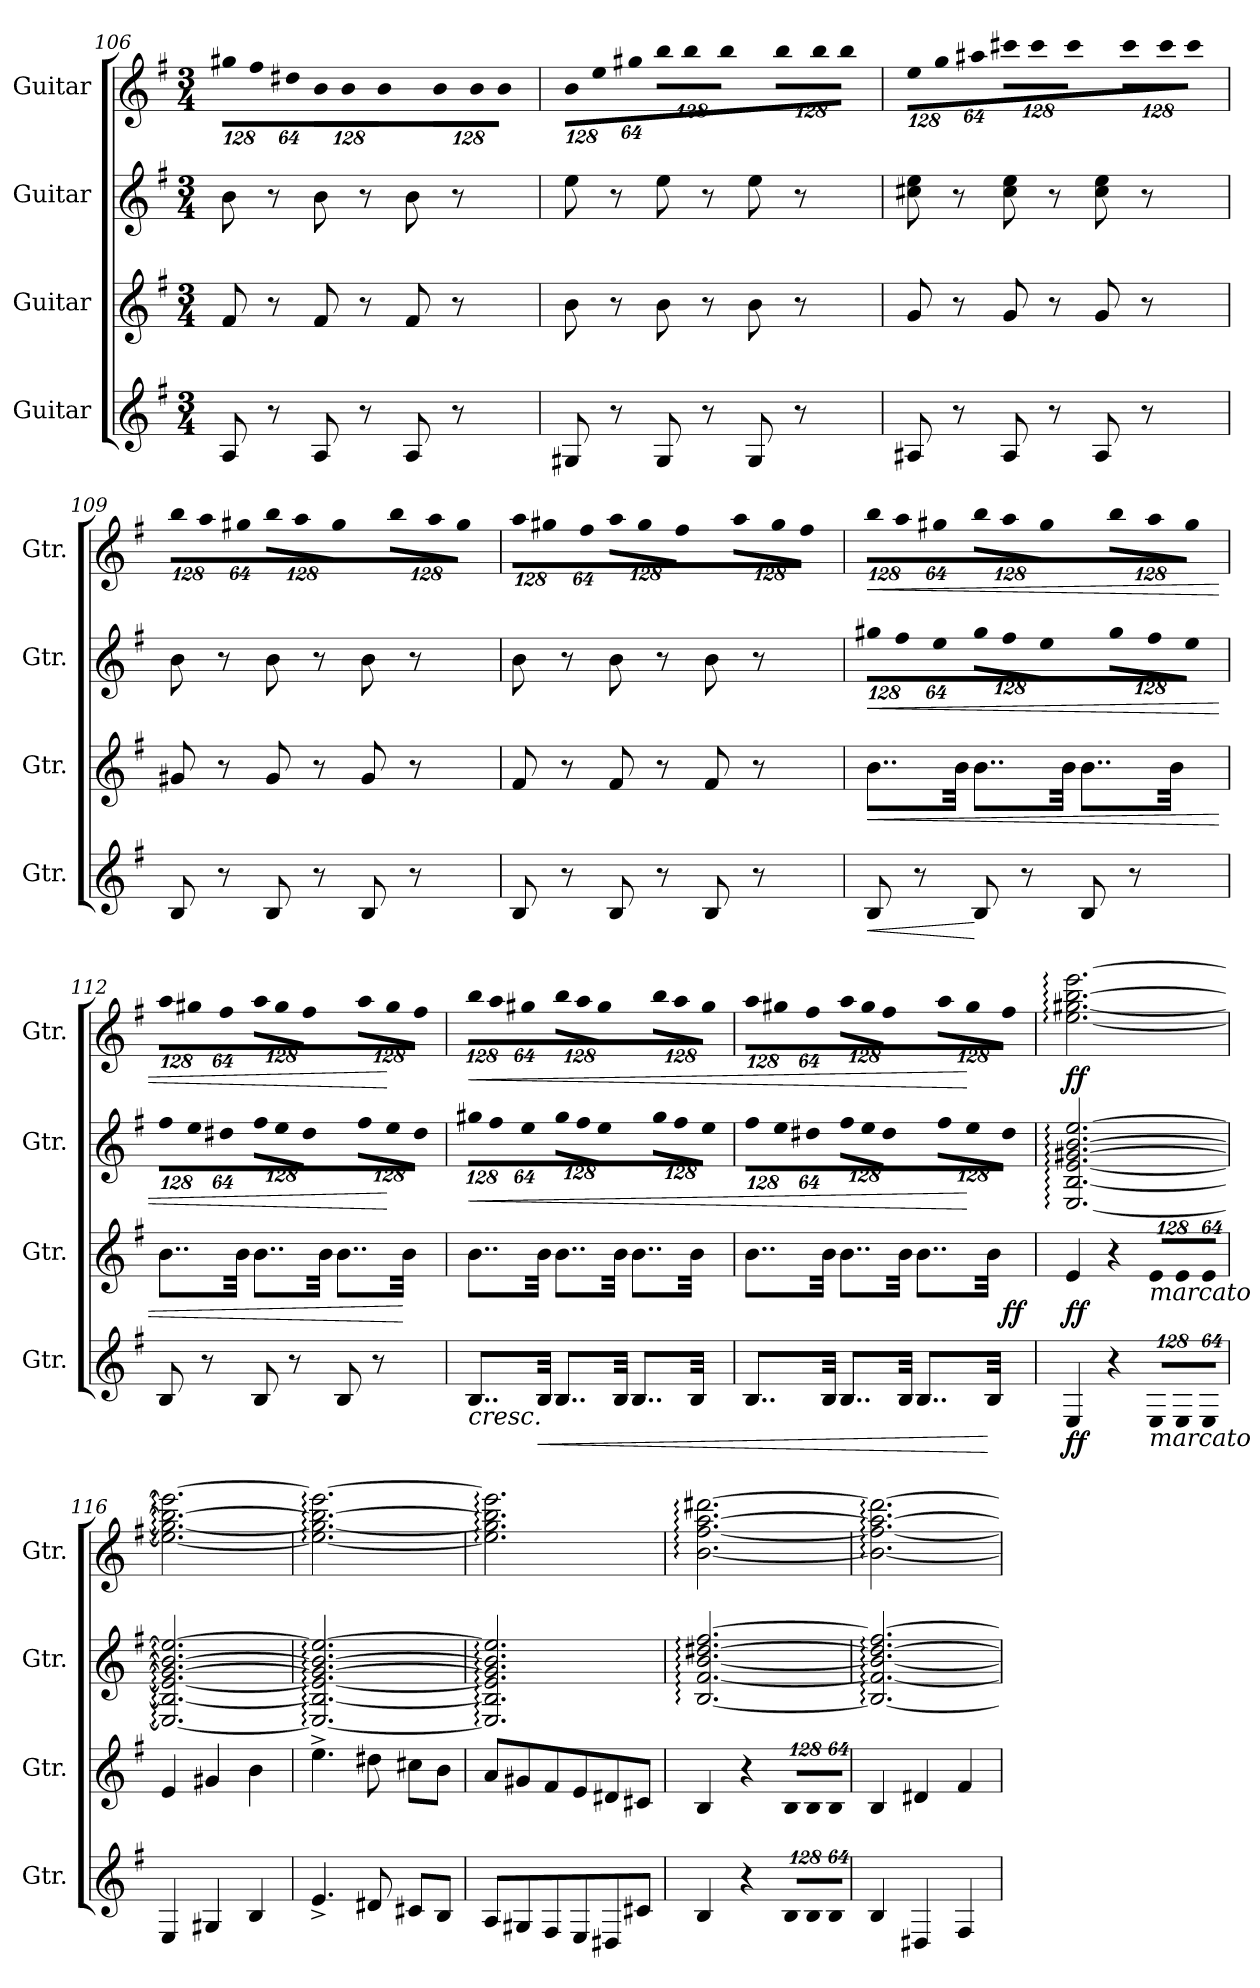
**kern	**dynam	**kern	**dynam	**kern	**dynam	**kern	**dynam
*part4	*part4	*part3	*part3	*part2	*part2	*part1	*part1
*staff4	*staff4	*staff3	*staff3	*staff2	*staff2	*staff1	*staff1
*I"Guitar	*	*I"Guitar	*	*I"Guitar	*	*I"Guitar	*
*I'Gtr.	*	*I'Gtr.	*	*I'Gtr.	*	*I'Gtr.	*
!!LO:PB:g=z
*clefG2	*	*clefG2	*	*clefG2	*	*clefG2	*
*ITrd7c12	*	*ITrd7c12	*	*ITrd7c12	*	*ITrd7c12	*
*k[f#]	*	*k[f#]	*	*k[f#]	*	*k[f#]	*
*G:	*	*G:	*	*G:	*	*G:	*
*M3/4	*	*M3/4	*	*M3/4	*	*M3/4	*
*	*	*	*	*	*	*Xbrackettup	*
=106	=106	=106	=106	=106	=106	=106	=106
!	!	!	!	!	!	!LO:N:vis=8	!
8AAi/	.	8F#i/	.	8Bi\	.	1024%85g#Xi\L	.
!	!	!	!	!	!	!LO:N:vis=8	!
.	.	.	.	.	.	1024%85f#i\	.
8r	.	8r	.	8r	.	.	.
!	!	!	!	!	!	!LO:N:vis=8	!
.	.	.	.	.	.	512%43d#Xi\J	.
!	!	!	!	!	!	!LO:N:vis=8	!
8AAi/	.	8F#i/	.	8Bi\	.	1024%85Bi\L	.
!	!	!	!	!	!	!LO:N:vis=8	!
.	.	.	.	.	.	1024%85Bi\	.
8r	.	8r	.	8r	.	.	.
!	!	!	!	!	!	!LO:N:vis=8	!
.	.	.	.	.	.	512%43Bi\J	.
!	!	!	!	!	!	!LO:N:vis=8	!
8AAi/	.	8F#i/	.	8Bi\	.	1024%85Bi\L	.
!	!	!	!	!	!	!LO:N:vis=8	!
.	.	.	.	.	.	1024%85Bi\	.
8r	.	8r	.	8r	.	.	.
!	!	!	!	!	!	!LO:N:vis=8	!
.	.	.	.	.	.	512%43Bi\J	.
=107	=107	=107	=107	=107	=107	=107	=107
!	!	!	!	!	!	!LO:N:vis=8	!
8GG#Xi/	.	8Bi\	.	8ei\	.	1024%85Bi\L	.
!	!	!	!	!	!	!LO:N:vis=8	!
.	.	.	.	.	.	1024%85ei\	.
8r	.	8r	.	8r	.	.	.
!	!	!	!	!	!	!LO:N:vis=8	!
.	.	.	.	.	.	512%43g#Xi\J	.
!	!	!	!	!	!	!LO:N:vis=8	!
8GG#i/	.	8Bi\	.	8ei\	.	1024%85bi\L	.
!	!	!	!	!	!	!LO:N:vis=8	!
.	.	.	.	.	.	1024%85bi\	.
8r	.	8r	.	8r	.	.	.
!	!	!	!	!	!	!LO:N:vis=8	!
.	.	.	.	.	.	512%43bi\J	.
!	!	!	!	!	!	!LO:N:vis=8	!
8GG#i/	.	8Bi\	.	8ei\	.	1024%85bi\L	.
!	!	!	!	!	!	!LO:N:vis=8	!
.	.	.	.	.	.	1024%85bi\	.
8r	.	8r	.	8r	.	.	.
!	!	!	!	!	!	!LO:N:vis=8	!
.	.	.	.	.	.	512%43bi\J	.
=108	=108	=108	=108	=108	=108	=108	=108
!	!	!	!	!	!	!LO:N:vis=8	!
8AA#Xi/	.	8Gi/	.	8c#Xi\ 8ei	.	1024%85ei\L	.
!	!	!	!	!	!	!LO:N:vis=8	!
.	.	.	.	.	.	1024%85gi\	.
8r	.	8r	.	8r	.	.	.
!	!	!	!	!	!	!LO:N:vis=8	!
.	.	.	.	.	.	512%43a#Xi\J	.
!	!	!	!	!	!	!LO:N:vis=8	!
8AA#i/	.	8Gi/	.	8c#i\ 8ei	.	1024%85cc#Xi\L	.
!	!	!	!	!	!	!LO:N:vis=8	!
.	.	.	.	.	.	1024%85cc#i\	.
8r	.	8r	.	8r	.	.	.
!	!	!	!	!	!	!LO:N:vis=8	!
.	.	.	.	.	.	512%43cc#i\J	.
!	!	!	!	!	!	!LO:N:vis=8	!
8AA#i/	.	8Gi/	.	8c#i\ 8ei	.	1024%85cc#i\L	.
!	!	!	!	!	!	!LO:N:vis=8	!
.	.	.	.	.	.	1024%85cc#i\	.
8r	.	8r	.	8r	.	.	.
!	!	!	!	!	!	!LO:N:vis=8	!
.	.	.	.	.	.	512%43cc#i\J	.
=109	=109	=109	=109	=109	=109	=109	=109
!	!	!	!	!	!	!LO:N:vis=8	!
8BBi/	.	8G#Xi/	.	8Bi\	.	1024%85bi\L	.
!	!	!	!	!	!	!LO:N:vis=8	!
.	.	.	.	.	.	1024%85ai\	.
8r	.	8r	.	8r	.	.	.
!	!	!	!	!	!	!LO:N:vis=8	!
.	.	.	.	.	.	512%43g#Xi\J	.
!	!	!	!	!	!	!LO:N:vis=8	!
8BBi/	.	8G#i/	.	8Bi\	.	1024%85bi\L	.
!	!	!	!	!	!	!LO:N:vis=8	!
.	.	.	.	.	.	1024%85ai\	.
8r	.	8r	.	8r	.	.	.
!	!	!	!	!	!	!LO:N:vis=8	!
.	.	.	.	.	.	512%43g#i\J	.
!	!	!	!	!	!	!LO:N:vis=8	!
8BBi/	.	8G#i/	.	8Bi\	.	1024%85bi\L	.
!	!	!	!	!	!	!LO:N:vis=8	!
.	.	.	.	.	.	1024%85ai\	.
8r	.	8r	.	8r	.	.	.
!	!	!	!	!	!	!LO:N:vis=8	!
.	.	.	.	.	.	512%43g#i\J	.
!!LO:LB:g=z
=110	=110	=110	=110	=110	=110	=110	=110
!	!	!	!	!	!	!LO:N:vis=8	!
8BBi/	.	8F#i/	.	8Bi\	.	1024%85ai\L	.
!	!	!	!	!	!	!LO:N:vis=8	!
.	.	.	.	.	.	1024%85g#Xi\	.
8r	.	8r	.	8r	.	.	.
!	!	!	!	!	!	!LO:N:vis=8	!
.	.	.	.	.	.	512%43f#i\J	.
!	!	!	!	!	!	!LO:N:vis=8	!
8BBi/	.	8F#i/	.	8Bi\	.	1024%85ai\L	.
!	!	!	!	!	!	!LO:N:vis=8	!
.	.	.	.	.	.	1024%85g#i\	.
8r	.	8r	.	8r	.	.	.
!	!	!	!	!	!	!LO:N:vis=8	!
.	.	.	.	.	.	512%43f#i\J	.
!	!	!	!	!	!	!LO:N:vis=8	!
8BBi/	.	8F#i/	.	8Bi\	.	1024%85ai\L	.
!	!	!	!	!	!	!LO:N:vis=8	!
.	.	.	.	.	.	1024%85g#i\	.
8r	.	8r	.	8r	.	.	.
!	!	!	!	!	!	!LO:N:vis=8	!
.	.	.	.	.	.	512%43f#i\J	.
=111	=111	=111	=111	=111	=111	=111	=111
!	!LO:HP:b	!	!	!	!	!	!
!	!LO:HP:n=1:b	!	!LO:HP:b	!	!	!	!
*	*	*	*	*Xbrackettup	*	*	*
!	!	!	!	!LO:N:vis=8	!LO:HP:b	!LO:N:vis=8	!LO:HP:b
8BBi/	< <	8..Bi\L	<	1024%85g#Xi\L	<	1024%85bi\L	<
!	!	!	!	!LO:N:vis=8	!	!LO:N:vis=8	!
.	.	.	.	1024%85f#i\	.	1024%85ai\	.
8r	.	.	.	.	.	.	.
!	!	!	!	!LO:N:vis=8	!	!LO:N:vis=8	!
.	.	.	.	512%43ei\J	.	512%43g#Xi\J	.
.	.	32Bi\Jkk	.	.	.	.	.
!	!	!	!	!LO:N:vis=8	!	!LO:N:vis=8	!
8BBi/	[	8..Bi\L	.	1024%85g#i\L	.	1024%85bi\L	.
!	!	!	!	!LO:N:vis=8	!	!LO:N:vis=8	!
.	.	.	.	1024%85f#i\	.	1024%85ai\	.
8r	.	.	.	.	.	.	.
!	!	!	!	!LO:N:vis=8	!	!LO:N:vis=8	!
.	.	.	.	512%43ei\J	.	512%43g#i\J	.
.	.	32Bi\Jkk	.	.	.	.	.
!	!	!	!	!LO:N:vis=8	!	!LO:N:vis=8	!
8BBi/	.	8..Bi\L	.	1024%85g#i\L	.	1024%85bi\L	.
!	!	!	!	!LO:N:vis=8	!	!LO:N:vis=8	!
.	.	.	.	1024%85f#i\	.	1024%85ai\	.
8r	.	.	.	.	.	.	.
!	!	!	!	!LO:N:vis=8	!	!LO:N:vis=8	!
.	.	.	.	512%43ei\J	.	512%43g#i\J	.
.	.	32Bi\Jkk	.	.	.	.	.
=112	=112	=112	=112	=112	=112	=112	=112
!	!	!	!	!LO:N:vis=8	!	!LO:N:vis=8	!
8BBi/	.	8..Bi\L	.	1024%85f#i\L	.	1024%85ai\L	.
!	!	!	!	!LO:N:vis=8	!	!LO:N:vis=8	!
.	.	.	.	1024%85ei\	.	1024%85g#Xi\	.
8r	.	.	.	.	.	.	.
!	!	!	!	!LO:N:vis=8	!	!LO:N:vis=8	!
.	.	.	.	512%43d#Xi\J	.	512%43f#i\J	.
.	.	32Bi\Jkk	.	.	.	.	.
!	!	!	!	!LO:N:vis=8	!	!LO:N:vis=8	!
8BBi/	.	8..Bi\L	.	1024%85f#i\L	.	1024%85ai\L	.
!	!	!	!	!LO:N:vis=8	!	!LO:N:vis=8	!
.	.	.	.	1024%85ei\	.	1024%85g#i\	.
8r	.	.	.	.	.	.	.
!	!	!	!	!LO:N:vis=8	!	!LO:N:vis=8	!
.	.	.	.	512%43d#i\J	.	512%43f#i\J	.
.	.	32Bi\Jkk	.	.	.	.	.
!	!	!	!	!LO:N:vis=8	!	!LO:N:vis=8	!
8BBi/	.	8..Bi\L	.	1024%85f#i\L	.	1024%85ai\L	.
!	!	!	!	!LO:N:vis=8	!	!LO:N:vis=8	!
.	.	.	.	1024%85ei\	.	1024%85g#i\	.
8r	[	.	.	.	.	.	.
!	!	!	!	!LO:N:vis=8	!	!LO:N:vis=8	!
.	.	.	.	512%43d#i\J	[	512%43f#i\J	[
.	.	32Bi\Jkk	[	.	.	.	.
!!LO:LB:g=z
=113	=113	=113	=113	=113	=113	=113	=113
!	!LO:HP:b	!	!	!LO:N:vis=8	!LO:HP:b	!LO:N:vis=8	!LO:HP:b
8..BBi/L	<	8..Bi\L	.	1024%85g#Xi\L	<	1024%85bi\L	<
!	!	!	!	!LO:N:vis=8	!	!LO:N:vis=8	!
.	.	.	.	1024%85f#i\	.	1024%85ai\	.
!	!	!	!	!LO:N:vis=8	!	!LO:N:vis=8	!
.	.	.	.	512%43ei\J	.	512%43g#Xi\J	.
!	!LO:HP:b	!	!	!	!	!	!
32BBi/Jkk	<	32Bi\Jkk	.	.	.	.	.
!	!	!	!	!LO:N:vis=8	!	!LO:N:vis=8	!
8..BBi/L	.	8..Bi\L	.	1024%85g#i\L	.	1024%85bi\L	.
!	!	!	!	!LO:N:vis=8	!	!LO:N:vis=8	!
.	.	.	.	1024%85f#i\	.	1024%85ai\	.
!	!	!	!	!LO:N:vis=8	!	!LO:N:vis=8	!
.	.	.	.	512%43ei\J	.	512%43g#i\J	.
32BBi/Jkk	.	32Bi\Jkk	.	.	.	.	.
!	!	!	!	!LO:N:vis=8	!	!LO:N:vis=8	!
8..BBi/L	.	8..Bi\L	.	1024%85g#i\L	.	1024%85bi\L	.
!	!	!	!	!LO:N:vis=8	!	!LO:N:vis=8	!
.	.	.	.	1024%85f#i\	.	1024%85ai\	.
!	!	!	!	!LO:N:vis=8	!	!LO:N:vis=8	!
.	.	.	.	512%43ei\J	.	512%43g#i\J	.
32BBi/Jkk	.	32Bi\Jkk	.	.	.	.	.
=114	=114	=114	=114	=114	=114	=114	=114
!	!	!	!	!LO:N:vis=8	!	!LO:N:vis=8	!
*	*	*^	*	*	*	*	*
8..BBi/L	.	8..Bi\L	2ryy	.	1024%85f#i\L	.	1024%85ai\L	.
!	!	!	!	!	!LO:N:vis=8	!	!LO:N:vis=8	!
.	.	.	.	.	1024%85ei\	.	1024%85g#Xi\	.
!	!	!	!	!	!LO:N:vis=8	!	!LO:N:vis=8	!
.	.	.	.	.	512%43d#Xi\J	.	512%43f#i\J	.
32BBi/Jkk	.	32Bi\Jkk	.	.	.	.	.	.
!	!	!	!	!	!LO:N:vis=8	!	!LO:N:vis=8	!
8..BBi/L	.	8..Bi\L	.	.	1024%85f#i\L	.	1024%85ai\L	.
!	!	!	!	!	!LO:N:vis=8	!	!LO:N:vis=8	!
.	.	.	.	.	1024%85ei\	.	1024%85g#i\	.
!	!	!	!	!	!LO:N:vis=8	!	!LO:N:vis=8	!
.	.	.	.	.	512%43d#i\J	.	512%43f#i\J	.
32BBi/Jkk	.	32Bi\Jkk	.	.	.	.	.	.
!	!	!	!	!	!LO:N:vis=8	!	!LO:N:vis=8	!
8..BBi/L	.	8..Bi\L	8ryy	.	1024%85f#i\L	.	1024%85ai\L	.
!	!	!	!	!	!LO:N:vis=8	!	!LO:N:vis=8	!
.	.	.	.	.	1024%85ei\	.	1024%85g#i\	.
.	.	.	16ryy	.	.	.	.	.
!	!	!	!	!	!LO:N:vis=8	!	!LO:N:vis=8	!
.	.	.	.	.	512%43d#i\J	[	512%43f#i\J	[
.	.	.	32ryy	.	.	.	.	.
32BBi/Jkk	[ [	32Bi\Jkk	64ryy	.	.	.	.	.
.	.	.	128...ryy	.	.	.	.	.
.	.	.	1024ryy	ff	.	.	.	.
*	*	*v	*v	*	*	*	*	*
=115	=115	=115	=115	=115	=115	=115	=115
4EEi/	ff	4Ei/	ff	[<2.EEi/: [<2.BBi: [<2.Ei: [>2.G#Xi: [>2.Bi: [>2.ei:	.	[<2.ei\: [<2.g#Xi: [>2.bi: [>2.eei:	ff
4r	.	4r	.	.	.	.	.
*Xbrackettup	*	*	*	*	*	*	*
!LO:N:vis=8	!	!	!	!	!	!	!
*	*	*Xbrackettup	*	*	*	*	*
!	!	!LO:TX:b:i:t=marcato	!	!	!	!	!
!LO:TX:b:i:t=marcato	!	!	!	!	!	!	!
!	!	!LO:N:vis=8	!	!	!	!	!
1024%85EEi/L	.	1024%85Ei/L	.	.	.	.	.
!LO:N:vis=8	!	!LO:N:vis=8	!	!	!	!	!
1024%85EEi/	.	1024%85Ei/	.	.	.	.	.
!LO:N:vis=8	!	!LO:N:vis=8	!	!	!	!	!
512%43EEi/J	.	512%43Ei/J	.	.	.	.	.
=116	=116	=116	=116	=116	=116	=116	=116
4EEi/	.	4Ei/	.	2.EEi/_<: 2.BBi_<: 2.Ei_<: 2.G#i_>: 2.Bi_>: 2.ei_>:	.	2.ei\_<: 2.g#i_<: 2.bi_>: 2.eei_>:	.
4GG#Xi/	.	4G#Xi/	.	.	.	.	.
4BBi/	.	4Bi\	.	.	.	.	.
!!LO:PB:g=z
=117	=117	=117	=117	=117	=117	=117	=117
4.E^i/	.	4.e^i\	.	2.EEi/_<: 2.BBi_<: 2.Ei_<: 2.G#i_>: 2.Bi_>: 2.ei_>:	.	2.ei\_<: 2.g#i_<: 2.bi_>: 2.eei_>:	.
8D#Xi/	.	8d#Xi\	.	.	.	.	.
8C#Xi/L	.	8c#Xi\L	.	.	.	.	.
8BBi/J	.	8Bi\J	.	.	.	.	.
=118	=118	=118	=118	=118	=118	=118	=118
8AAi/L	.	8Ai/L	.	2.EEi/]: 2.BBi]: 2.Ei]: 2.G#i]: 2.Bi]: 2.ei]:	.	2.ei\]: 2.g#i]: 2.bi]: 2.eei]:	.
8GG#Xi/	.	8G#Xi/	.	.	.	.	.
8FF#i/	.	8F#i/	.	.	.	.	.
8EEi/	.	8Ei/	.	.	.	.	.
8DD#Xi/	.	8D#Xi/	.	.	.	.	.
8C#Xi/J	.	8C#Xi/J	.	.	.	.	.
=119	=119	=119	=119	=119	=119	=119	=119
4BBi/	.	4BBi/	.	[<2.BBi/: [<2.F#i: [<2.Bi: [>2.d#Xi: [>2.f#i:	.	[<2.Bi\: [<2.f#i: [>2.ai: [>2.dd#Xi:	.
4r	.	4r	.	.	.	.	.
!LO:N:vis=8	!	!LO:N:vis=8	!	!	!	!	!
1024%85BBi/L	.	1024%85BBi/L	.	.	.	.	.
!LO:N:vis=8	!	!LO:N:vis=8	!	!	!	!	!
1024%85BBi/	.	1024%85BBi/	.	.	.	.	.
!LO:N:vis=8	!	!LO:N:vis=8	!	!	!	!	!
512%43BBi/J	.	512%43BBi/J	.	.	.	.	.
=120	=120	=120	=120	=120	=120	=120	=120
4BBi/	.	4BBi/	.	2.BBi/_<: 2.F#i_<: 2.Bi_<: 2.d#i_>: 2.f#i_>:	.	2.Bi\_<: 2.f#i_<: 2.ai_>: 2.dd#i_>:	.
4DD#Xi/	.	4D#Xi/	.	.	.	.	.
4FF#i/	.	4F#i/	.	.	.	.	.
=	=	=	=	=	=	=	=
*-	*-	*-	*-	*-	*-	*-	*-
